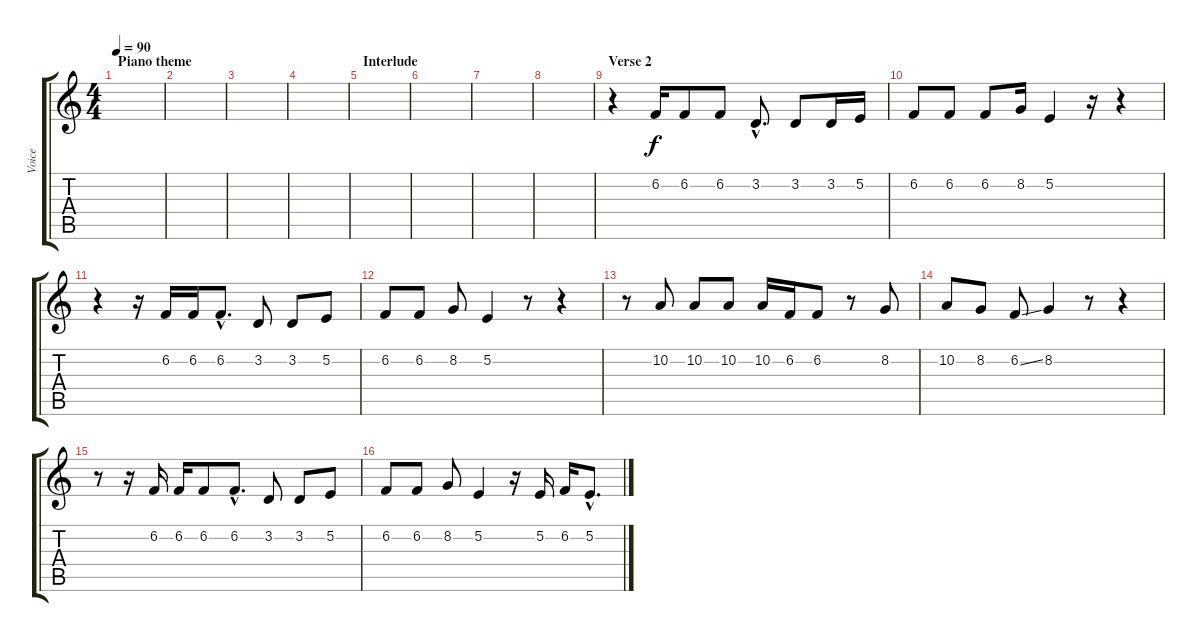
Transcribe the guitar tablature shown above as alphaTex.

\track ("Voice" "Voice") {instrument lead6voice}
\staff {score tabs}
\tuning (E4 B3 G3 D3 A2 E2) {hide}
\ts (4 4)
\section ("" "Piano theme")
\tempo 90
\clef g2
\ks c
|
|
|
|
\section ("" "Interlude")
|
|
|
|
\section ("" "Verse 2")
r.4 6.2.16 6.2.8 6.2.8 3.2{hac}.8{d} 3.2.8 3.2.16 5.2.16 |
6.2.8 6.2.8 6.2.8 8.2.16 5.2.4 r.16 r.4 |
r.4 r.16 6.2.16 6.2.16 6.2{hac}.8{d} 3.2.8 3.2.8 5.2.8 |
6.2.8 6.2.8 8.2.8 5.2.4 r.8 r.4 |
r.8 10.2.8 10.2.8 10.2.8 10.2.16 6.2.16 6.2.8 r.8 8.2.8 |
10.2.8 8.2.8 6.2{ss}.8 8.2.4 r.8 r.4 |
r.8 r.16 6.2.16 6.2.16 6.2.8 6.2{hac}.8{d} 3.2.8 3.2.8 5.2.8 |
6.2.8 6.2.8 8.2.8 5.2.4 r.16 5.2.16 6.2.16 5.2{hac}.8{d}
